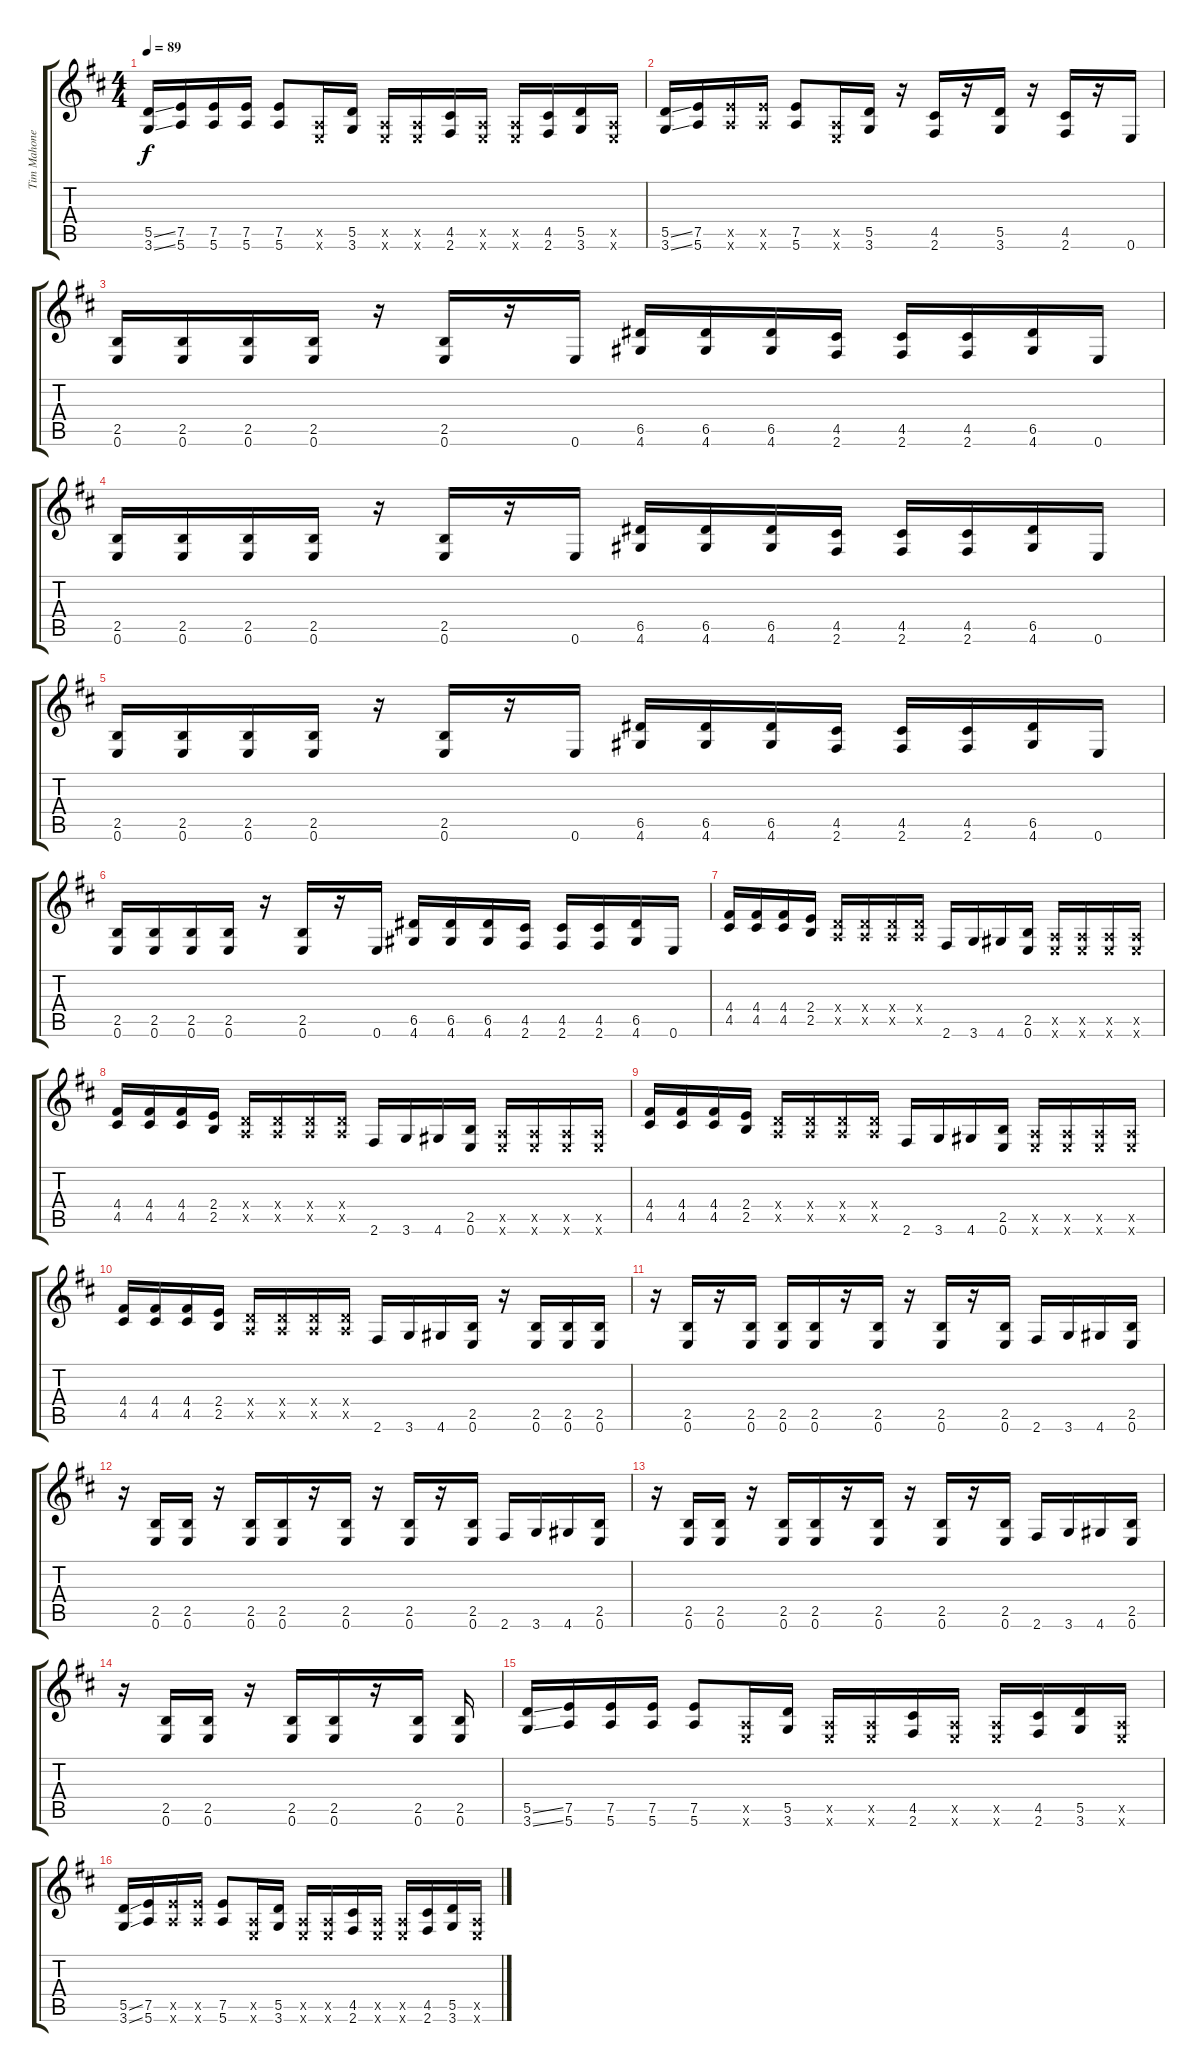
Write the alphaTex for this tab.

\track ("Tim Mahoney Guitar" "Tim Mahone") {instrument distortionguitar}
\staff {score tabs}
\tuning (E4 B3 G3 D3 A2 E2) {hide}
\ts (4 4)
\tempo 89
\clef g2
\ks d
(5.5{ss} 3.6{ss}).16{dy f} (7.5 5.6).16 (7.5 5.6).16 (7.5 5.6).16 (7.5 5.6).8 (0.5{x} 0.6{x}).16 (5.5 3.6).16 (0.5{x} 0.6{x}).16 (0.5{x} 0.6{x}).16 (4.5 2.6).16 (0.5{x} 0.6{x}).16 (0.5{x} 0.6{x}).16 (4.5 2.6).16 (5.5 3.6).16 (0.5{x} 0.6{x}).16 |
(5.5{ss} 3.6{ss}).16 (7.5 5.6).16 (7.5{x} 5.6{x}).16 (7.5{x} 5.6{x}).16 (7.5 5.6).8 (0.5{x} 0.6{x}).16 (5.5 3.6).16 r.16 (4.5 2.6).16 r.16 (5.5 3.6).16 r.16 (4.5 2.6).16 r.16 0.6.16 |
(2.5 0.6).16 (2.5 0.6).16 (2.5 0.6).16 (2.5 0.6).16 r.16 (2.5 0.6).16 r.16 0.6.16 (6.5 4.6).16 (6.5 4.6).16 (6.5 4.6).16 (4.5 2.6).16 (4.5 2.6).16 (4.5 2.6).16 (6.5 4.6).16 0.6.16 |
(2.5 0.6).16 (2.5 0.6).16 (2.5 0.6).16 (2.5 0.6).16 r.16 (2.5 0.6).16 r.16 0.6.16 (6.5 4.6).16 (6.5 4.6).16 (6.5 4.6).16 (4.5 2.6).16 (4.5 2.6).16 (4.5 2.6).16 (6.5 4.6).16 0.6.16 |
(2.5 0.6).16 (2.5 0.6).16 (2.5 0.6).16 (2.5 0.6).16 r.16 (2.5 0.6).16 r.16 0.6.16 (6.5 4.6).16 (6.5 4.6).16 (6.5 4.6).16 (4.5 2.6).16 (4.5 2.6).16 (4.5 2.6).16 (6.5 4.6).16 0.6.16 |
(2.5 0.6).16 (2.5 0.6).16 (2.5 0.6).16 (2.5 0.6).16 r.16 (2.5 0.6).16 r.16 0.6.16 (6.5 4.6).16 (6.5 4.6).16 (6.5 4.6).16 (4.5 2.6).16 (4.5 2.6).16 (4.5 2.6).16 (6.5 4.6).16 0.6.16 |
(4.4 4.5).16 (4.4 4.5).16 (4.4 4.5).16 (2.4 2.5).16 (0.4{x} 0.5{x}).16 (0.4{x} 0.5{x}).16 (0.4{x} 0.5{x}).16 (0.4{x} 0.5{x}).16 2.6.16 3.6.16 4.6.16 (2.5 0.6).16 (0.5{x} 0.6{x}).16 (0.5{x} 0.6{x}).16 (0.5{x} 0.6{x}).16 (0.5{x} 0.6{x}).16 |
(4.4 4.5).16 (4.4 4.5).16 (4.4 4.5).16 (2.4 2.5).16 (0.4{x} 0.5{x}).16 (0.4{x} 0.5{x}).16 (0.4{x} 0.5{x}).16 (0.4{x} 0.5{x}).16 2.6.16 3.6.16 4.6.16 (2.5 0.6).16 (0.5{x} 0.6{x}).16 (0.5{x} 0.6{x}).16 (0.5{x} 0.6{x}).16 (0.5{x} 0.6{x}).16 |
(4.4 4.5).16 (4.4 4.5).16 (4.4 4.5).16 (2.4 2.5).16 (0.4{x} 0.5{x}).16 (0.4{x} 0.5{x}).16 (0.4{x} 0.5{x}).16 (0.4{x} 0.5{x}).16 2.6.16 3.6.16 4.6.16 (2.5 0.6).16 (0.5{x} 0.6{x}).16 (0.5{x} 0.6{x}).16 (0.5{x} 0.6{x}).16 (0.5{x} 0.6{x}).16 |
(4.4 4.5).16 (4.4 4.5).16 (4.4 4.5).16 (2.4 2.5).16 (0.4{x} 0.5{x}).16 (0.4{x} 0.5{x}).16 (0.4{x} 0.5{x}).16 (0.4{x} 0.5{x}).16 2.6.16 3.6.16 4.6.16 (2.5 0.6).16 r.16 (2.5 0.6).16 (2.5 0.6).16 (2.5 0.6).16 |
r.16 (2.5 0.6).16 r.16 (2.5 0.6).16 (2.5 0.6).16 (2.5 0.6).16 r.16 (2.5 0.6).16 r.16 (2.5 0.6).16 r.16 (2.5 0.6).16 2.6.16 3.6.16 4.6.16 (2.5 0.6).16 |
r.16 (2.5 0.6).16 (2.5 0.6).16 r.16 (2.5 0.6).16 (2.5 0.6).16 r.16 (2.5 0.6).16 r.16 (2.5 0.6).16 r.16 (2.5 0.6).16 2.6.16 3.6.16 4.6.16 (2.5 0.6).16 |
r.16 (2.5 0.6).16 (2.5 0.6).16 r.16 (2.5 0.6).16 (2.5 0.6).16 r.16 (2.5 0.6).16 r.16 (2.5 0.6).16 r.16 (2.5 0.6).16 2.6.16 3.6.16 4.6.16 (2.5 0.6).16 |
r.16 (2.5 0.6).16 (2.5 0.6).16 r.16 (2.5 0.6).16 (2.5 0.6).16 r.16 (2.5 0.6).16 (2.5 0.6).16 |
(5.5{ss} 3.6{ss}).16 (7.5 5.6).16 (7.5 5.6).16 (7.5 5.6).16 (7.5 5.6).8 (0.5{x} 0.6{x}).16 (5.5 3.6).16 (0.5{x} 0.6{x}).16 (0.5{x} 0.6{x}).16 (4.5 2.6).16 (0.5{x} 0.6{x}).16 (0.5{x} 0.6{x}).16 (4.5 2.6).16 (5.5 3.6).16 (0.5{x} 0.6{x}).16 |
(5.5{ss} 3.6{ss}).16 (7.5 5.6).16 (7.5{x} 5.6{x}).16 (7.5{x} 5.6{x}).16 (7.5 5.6).8 (0.5{x} 0.6{x}).16 (5.5 3.6).16 (0.5{x} 0.6{x}).16 (0.5{x} 0.6{x}).16 (4.5 2.6).16 (0.5{x} 0.6{x}).16 (0.5{x} 0.6{x}).16 (4.5 2.6).16 (5.5 3.6).16 (0.5{x} 0.6{x}).16
